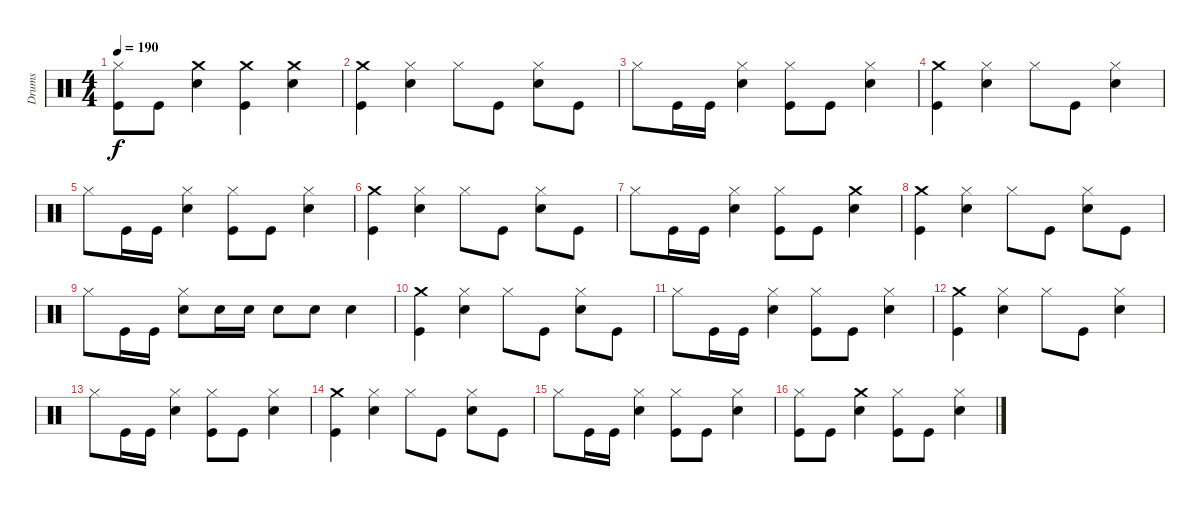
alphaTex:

\track ("Drums" "Drums") {instrument percussion}
\staff {score}
\articulation defaults
\ts (4 4)
\tempo 190
\clef neutral
\ks c
("Kick (hit)" "Hi-Hat (closed)").8{dy f} "Kick (hit)".8 ("Crash medium (hit)" "Snare (hit) 2").4 ("Kick (hit)" "Crash medium (hit)").4 ("Snare (hit) 2" "Crash medium (hit)").4 |
("Kick (hit)" "Crash medium (hit)").4 ("Snare (hit) 2" "Hi-Hat (closed)").4 "Hi-Hat (closed)".8 "Kick (hit)".8 ("Snare (hit) 2" "Hi-Hat (closed)").8 "Kick (hit)".8 |
"Hi-Hat (closed)".8 "Kick (hit)".16 "Kick (hit)".16 ("Snare (hit) 2" "Hi-Hat (closed)").4 ("Kick (hit)" "Hi-Hat (closed)").8 "Kick (hit)".8 ("Snare (hit) 2" "Hi-Hat (closed)").4 |
("Kick (hit)" "Crash medium (hit)").4 ("Hi-Hat (closed)" "Snare (hit) 2").4 "Hi-Hat (closed)".8 "Kick (hit)".8 ("Snare (hit) 2" "Hi-Hat (closed)").4 |
"Hi-Hat (closed)".8 "Kick (hit)".16 "Kick (hit)".16 ("Snare (hit) 2" "Hi-Hat (closed)").4 ("Kick (hit)" "Hi-Hat (closed)").8 "Kick (hit)".8 ("Hi-Hat (closed)" "Snare (hit) 2").4 |
("Kick (hit)" "Crash medium (hit)").4 ("Hi-Hat (closed)" "Snare (hit) 2").4 "Hi-Hat (closed)".8 "Kick (hit)".8 ("Snare (hit) 2" "Hi-Hat (closed)").8 "Kick (hit)".8 |
"Hi-Hat (closed)".8 "Kick (hit)".16 "Kick (hit)".16 ("Snare (hit) 2" "Hi-Hat (closed)").4 ("Kick (hit)" "Hi-Hat (closed)").8 "Kick (hit)".8 ("Crash medium (hit)" "Snare (hit) 2").4 |
("Kick (hit)" "Crash medium (hit)").4 ("Hi-Hat (closed)" "Snare (hit) 2").4 "Hi-Hat (closed)".8 "Kick (hit)".8 ("Snare (hit) 2" "Hi-Hat (closed)").8 "Kick (hit)".8 |
"Hi-Hat (closed)".8 "Kick (hit)".16 "Kick (hit)".16 ("Snare (hit) 2" "Hi-Hat (closed)").8 "Snare (hit) 2".16 "Snare (hit) 2".16 "Snare (hit) 2".8 "Snare (hit) 2".8 "Snare (hit) 2".4 |
("Kick (hit)" "Crash medium (hit)").4 ("Hi-Hat (closed)" "Snare (hit) 2").4 "Hi-Hat (closed)".8 "Kick (hit)".8 ("Snare (hit) 2" "Hi-Hat (closed)").8 "Kick (hit)".8 |
"Hi-Hat (closed)".8 "Kick (hit)".16 "Kick (hit)".16 ("Snare (hit) 2" "Hi-Hat (closed)").4 ("Kick (hit)" "Hi-Hat (closed)").8 "Kick (hit)".8 ("Snare (hit) 2" "Hi-Hat (closed)").4 |
("Kick (hit)" "Crash medium (hit)").4 ("Hi-Hat (closed)" "Snare (hit) 2").4 "Hi-Hat (closed)".8 "Kick (hit)".8 ("Snare (hit) 2" "Hi-Hat (closed)").4 |
"Hi-Hat (closed)".8 "Kick (hit)".16 "Kick (hit)".16 ("Snare (hit) 2" "Hi-Hat (closed)").4 ("Kick (hit)" "Hi-Hat (closed)").8 "Kick (hit)".8 ("Hi-Hat (closed)" "Snare (hit) 2").4 |
("Kick (hit)" "Crash medium (hit)").4 ("Hi-Hat (closed)" "Snare (hit) 2").4 "Hi-Hat (closed)".8 "Kick (hit)".8 ("Snare (hit) 2" "Hi-Hat (closed)").8 "Kick (hit)".8 |
"Hi-Hat (closed)".8 "Kick (hit)".16 "Kick (hit)".16 ("Snare (hit) 2" "Hi-Hat (closed)").4 ("Kick (hit)" "Hi-Hat (closed)").8 "Kick (hit)".8 ("Snare (hit) 2" "Hi-Hat (closed)").4 |
("Kick (hit)" "Hi-Hat (closed)").8 "Kick (hit)".8 ("Snare (hit) 2" "Crash medium (hit)").4 ("Kick (hit)" "Hi-Hat (closed)").8 "Kick (hit)".8 ("Snare (hit) 2" "Hi-Hat (closed)").4
